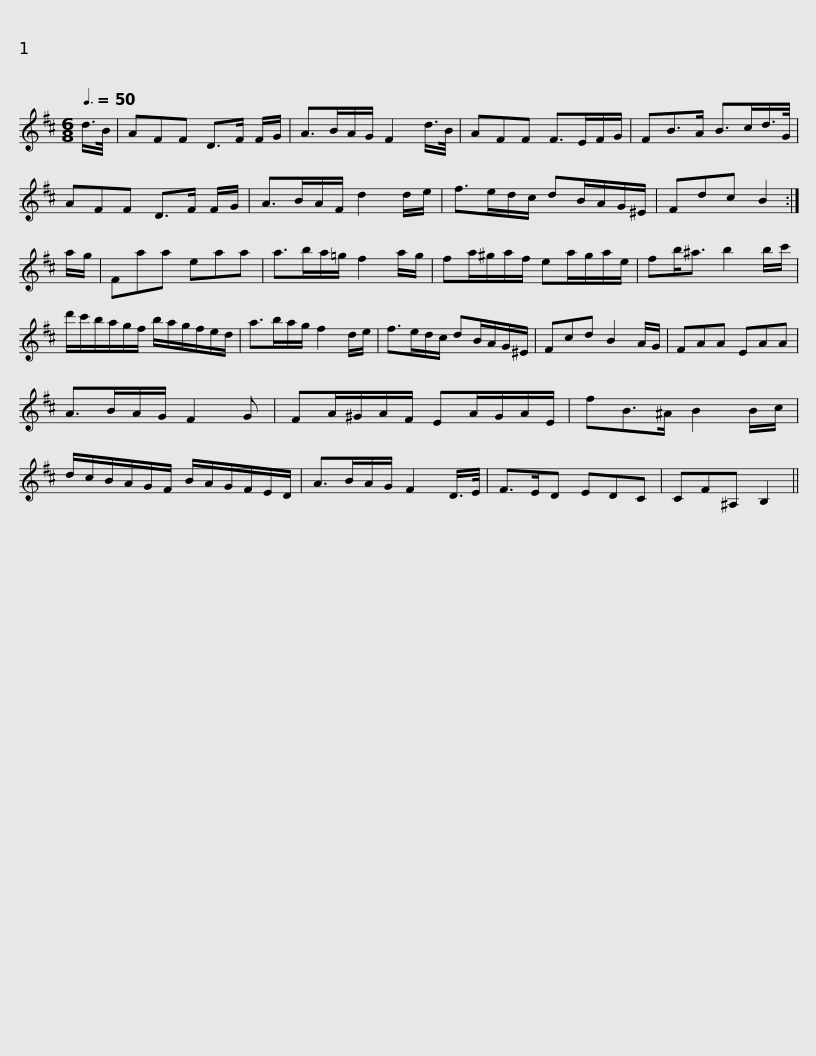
X:1
L:1/8
Q:3/8=50
M:6/8
I:linebreak $
K:D
V:1 treble
V:1
 d/>B/ | AFF D>F F/G/ | A>BA/G/ F2 d/>B/ | AFF F>EF/G/ | FB>A B>cd/>G/ | %5
 AFF D>F F/G/ |$ A>BA/F/ d2 d/e/ | f>ed/c/ dB/A/G/^E/ | Fdc B2 :| a/g/ | %10
 Faa eaa | a>ba/=g/ f2 a/g/ |$ fa/^g/a/f/ ea/g/a/e/ | fb<^a b2 b/c'/ | d'/c'/b/a/g/f/ b/a/g/f/e/d/ | %15
 a>ba/g/ f2 d/e/ |$ f>ed/c/ dB/A/G/^E/ | Fcd B2 A/G/ | FAA EAA | A>BA/G/ F2 G | %20
 FA/^G/A/F/ EA/G/A/E/ | fB>^A B2 B/c/ |$ d/c/B/A/G/F/ B/A/G/F/E/D/ | A>BA/G/ F2 D/>E/ | F>ED EDC | %25
 CF^A, B,2 || %26
